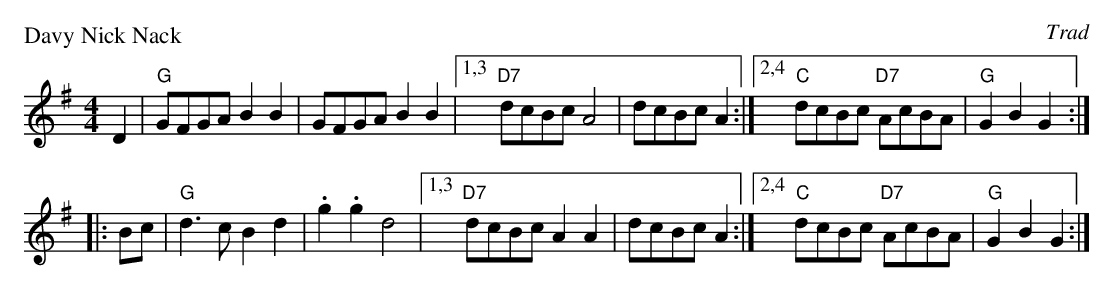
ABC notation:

X:1
P: Davy Nick Nack
O: Trad
M: 4/4
L: 1/8
K: G
   D2 \
| "G"GFGA B2B2 | GFGA B2B2 |1,3 "D7"dcBc A4 | dcBc A2 \
                          :|2,4 "C"dcBc "D7"AcBA | "G"G2B2 G2 :|
|: Bc \
| "G"d3c B2d2 | .g2.g2 d4 |1,3 "D7"dcBc A2A2 | dcBc A2 \
                         :|2,4 "C"dcBc "D7"AcBA | "G"G2B2 G2 :|
